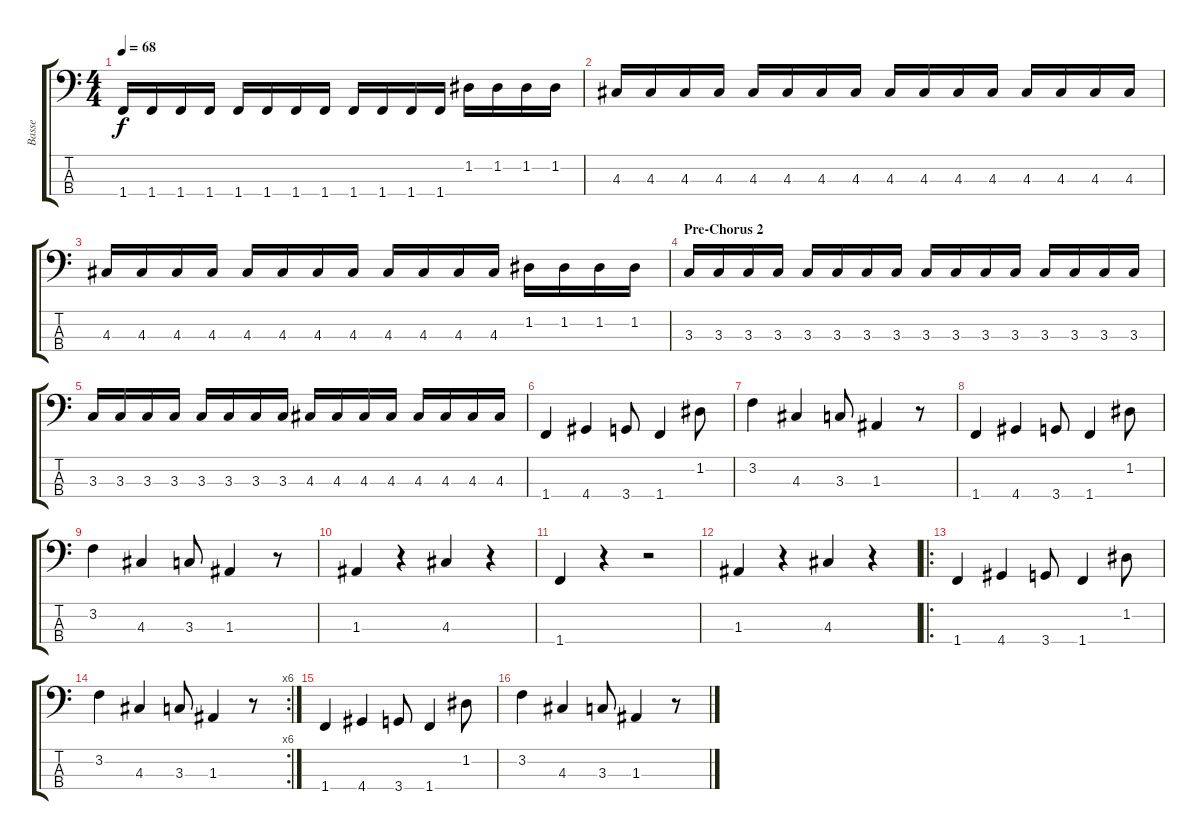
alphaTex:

\track ("Basse" "Basse") {instrument slapbass2}
\staff {score tabs}
\tuning (G2 D2 A1 E1) {hide}
\ts (4 4)
\tempo 68
\clef f4
\ks c
1.4.16{dy f} 1.4.16 1.4.16 1.4.16 1.4.16 1.4.16 1.4.16 1.4.16 1.4.16 1.4.16 1.4.16 1.4.16 1.2.16 1.2.16 1.2.16 1.2.16 |
4.3.16 4.3.16 4.3.16 4.3.16 4.3.16 4.3.16 4.3.16 4.3.16 4.3.16 4.3.16 4.3.16 4.3.16 4.3.16 4.3.16 4.3.16 4.3.16 |
4.3.16 4.3.16 4.3.16 4.3.16 4.3.16 4.3.16 4.3.16 4.3.16 4.3.16 4.3.16 4.3.16 4.3.16 1.2.16 1.2.16 1.2.16 1.2.16 |
\section ("" "Pre-Chorus 2")
3.3.16 3.3.16 3.3.16 3.3.16 3.3.16 3.3.16 3.3.16 3.3.16 3.3.16 3.3.16 3.3.16 3.3.16 3.3.16 3.3.16 3.3.16 3.3.16 |
3.3.16 3.3.16 3.3.16 3.3.16 3.3.16 3.3.16 3.3.16 3.3.16 4.3.16 4.3.16 4.3.16 4.3.16 4.3.16 4.3.16 4.3.16 4.3.16 |
1.4.4 4.4.4 3.4.8 1.4.4 1.2.8 |
3.2.4 4.3.4 3.3.8 1.3.4 r.8 |
1.4.4 4.4.4 3.4.8 1.4.4 1.2.8 |
3.2.4 4.3.4 3.3.8 1.3.4 r.8 |
1.3.4 r.4 4.3.4 r.4 |
1.4.4 r.4 r.2 |
1.3.4 r.4 4.3.4 r.4 |
\ro
1.4.4 4.4.4 3.4.8 1.4.4 1.2.8 |
\rc 6
3.2.4 4.3.4 3.3.8 1.3.4 r.8 |
1.4.4 4.4.4 3.4.8 1.4.4 1.2.8 |
3.2.4 4.3.4 3.3.8 1.3.4 r.8
